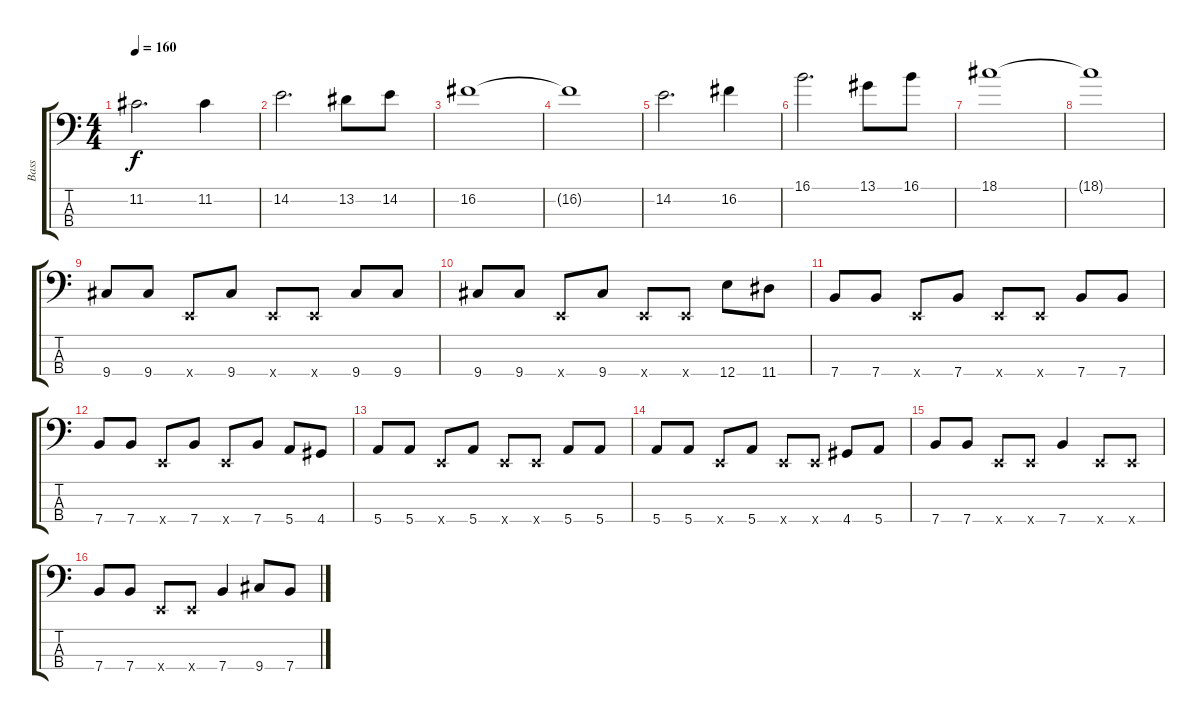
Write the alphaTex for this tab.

\track ("Bass" "Bass") {instrument electricbassfinger}
\staff {score tabs}
\tuning (G2 D2 A1 E1) {hide}
\ts (4 4)
\tempo 160
\clef f4
\ks c
11.2.2{d dy f} 11.2.4 |
14.2.2{d} 13.2.8 14.2.8 |
16.2.1 |
16.2{t}.1 |
14.2.2{d} 16.2.4 |
16.1.2{d} 13.1.8 16.1.8 |
18.1.1 |
18.1{t}.1 |
9.4.8 9.4.8 0.4{x}.8 9.4.8 0.4{x}.8 0.4{x}.8 9.4.8 9.4.8 |
9.4.8 9.4.8 0.4{x}.8 9.4.8 0.4{x}.8 0.4{x}.8 12.4.8 11.4.8 |
7.4.8 7.4.8 0.4{x}.8 7.4.8 0.4{x}.8 0.4{x}.8 7.4.8 7.4.8 |
7.4.8 7.4.8 0.4{x}.8 7.4.8 0.4{x}.8 7.4.8 5.4.8 4.4.8 |
5.4.8 5.4.8 0.4{x}.8 5.4.8 0.4{x}.8 0.4{x}.8 5.4.8 5.4.8 |
5.4.8 5.4.8 0.4{x}.8 5.4.8 0.4{x}.8 0.4{x}.8 4.4.8 5.4.8 |
7.4.8 7.4.8 0.4{x}.8 0.4{x}.8 7.4.4 0.4{x}.8 0.4{x}.8 |
7.4.8 7.4.8 0.4{x}.8 0.4{x}.8 7.4.4 9.4.8 7.4.8
